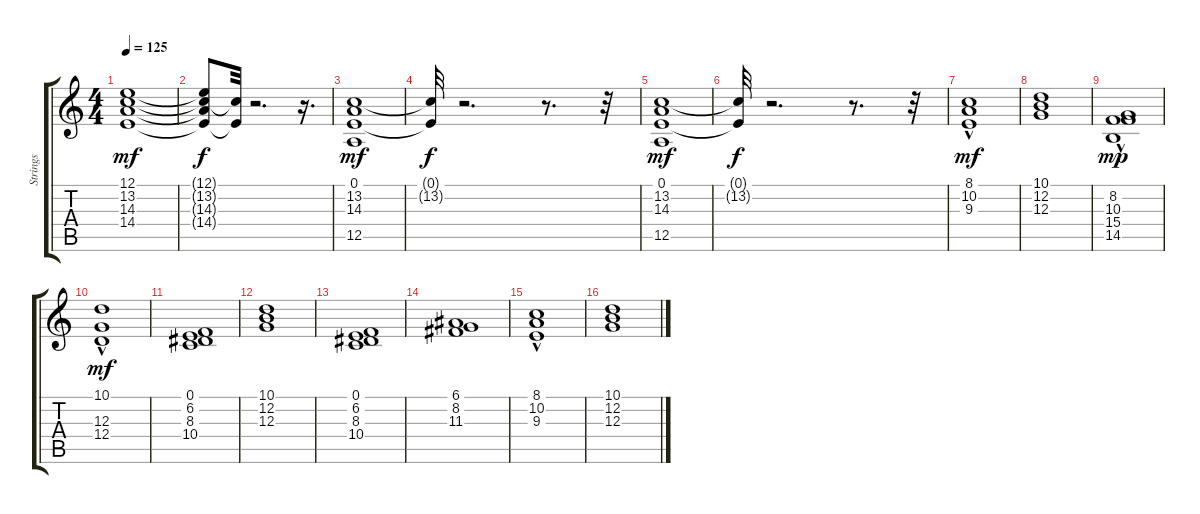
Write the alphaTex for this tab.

\track ("Strings" "Strings") {instrument synthstrings1}
\staff {score tabs}
\tuning (E4 B3 G3 D3 A2 E2) {hide}
\ts (4 4)
\tempo 125
\clef g2
\ks c
(12.1 13.2 14.3 14.4).1{dy mf} |
(12.1{t} 13.2{t} 14.3{t} 14.4{t}).8{dy f} (13.2{t} 14.4{t}).32 r.2{d} r.16{d} |
(0.1 13.2 14.3 12.5).1{dy mf} |
(0.1{t} 13.2{t}).32{dy f} r.2{d} r.8{d} r.32 |
(0.1 13.2 14.3 12.5).1{dy mf} |
(0.1{t} 13.2{t}).32{dy f} r.2{d} r.8{d} r.32 |
(8.1 10.2 9.3{hac}).1{dy mf} |
(10.1 12.2 12.3).1 |
(8.2{hac} 10.3 15.4 14.5).1{dy mp} |
(10.1 12.3{hac} 12.4).1{dy mf} |
(0.1 6.2 8.3 10.4).1 |
(10.1 12.2 12.3).1 |
(0.1 6.2 8.3 10.4).1 |
(6.1 8.2 11.3).1 |
(8.1 10.2 9.3{hac}).1 |
(10.1 12.2 12.3).1
